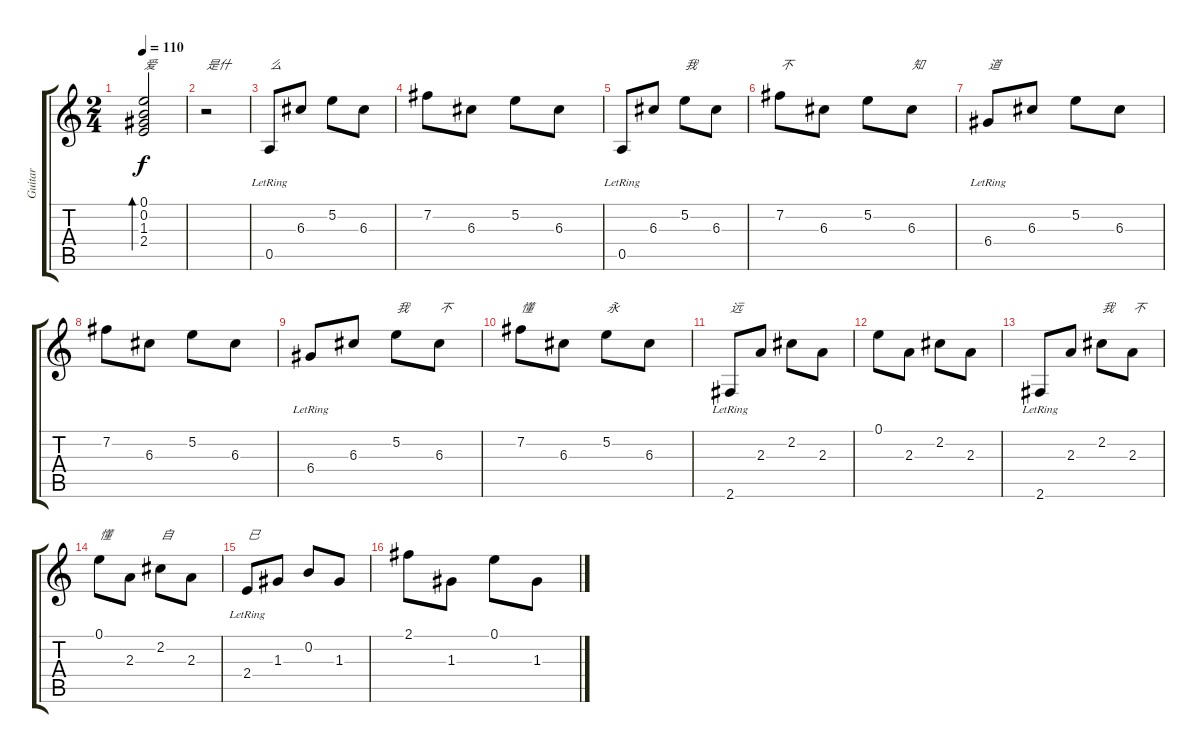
\track ("Guitar" "Guitar") {instrument acousticguitarsteel}
\staff {score tabs}
\tuning (E4 B3 G3 D3 A2 E2) {hide}
\ts (2 4)
\tempo 110
\clef g2
\ks c
(0.1 0.2 1.3 2.4).2{bd 240 txt "爱" dy f} |
r.2{txt "是什"} |
0.5{lr}.8{txt "么"} 6.3.8 5.2.8 6.3.8 |
7.2.8 6.3.8 5.2.8 6.3.8 |
0.5{lr}.8 6.3.8 5.2.8{txt "我"} 6.3.8 |
7.2.8{txt "不"} 6.3.8 5.2.8 6.3.8{txt "知"} |
6.4{lr}.8{txt "道"} 6.3.8 5.2.8 6.3.8 |
7.2.8 6.3.8 5.2.8 6.3.8 |
6.4{lr}.8 6.3.8 5.2.8{txt "我"} 6.3.8{txt "不"} |
7.2.8{txt "懂"} 6.3.8 5.2.8{txt "永"} 6.3.8 |
2.6{lr}.8{txt "远"} 2.3.8 2.2.8 2.3.8 |
0.1.8 2.3.8 2.2.8 2.3.8 |
2.6{lr}.8 2.3.8 2.2.8{txt "我"} 2.3.8{txt "不"} |
0.1.8{txt "懂"} 2.3.8 2.2.8{txt "自"} 2.3.8 |
2.4{lr}.8{txt "已"} 1.3.8 0.2.8 1.3.8 |
2.1.8 1.3.8 0.1.8 1.3.8
